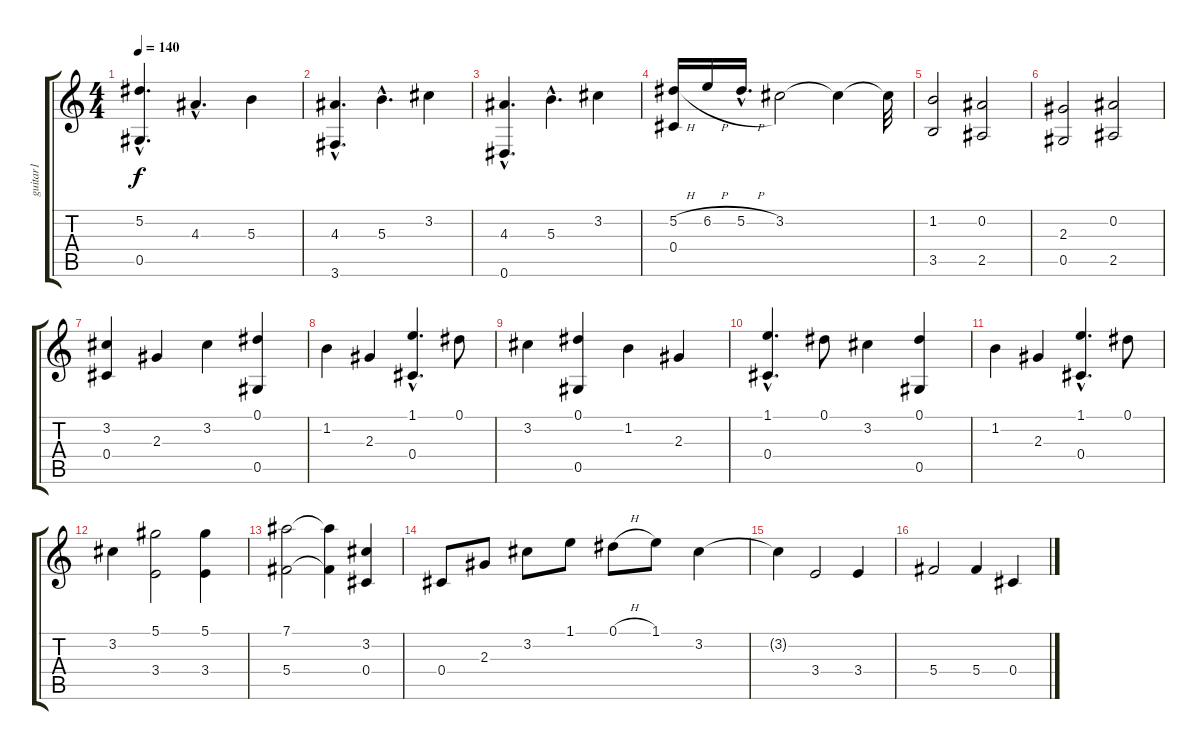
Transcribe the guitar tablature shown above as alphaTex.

\track ("guitar1" "guitar1") {instrument acousticguitarnylon}
\staff {score tabs}
\tuning (Eb4 Bb3 Gb3 Db3 Ab2 Eb2) {hide}
\ts (4 4)
\tempo 140
\clef g2
\ks c
(5.2{hac} 0.5{hac}).4{d dy f} 4.3{hac}.4{d} 5.3.4 |
(4.3{hac} 3.6{hac}).4{d} 5.3{hac}.4{d} 3.2.4 |
(4.3{hac} 0.6{hac}).4{d} 5.3{hac}.4{d} 3.2.4 |
(5.2{h} 0.4).16 6.2{h}.16 5.2{h hac}.16{d} 3.2.2 3.2{t}.4 3.2{t}.32 |
(1.2 3.5).2 (0.2 2.5).2 |
(2.3 0.5).2 (0.2 2.5).2 |
(3.2 0.4).4 2.3.4 3.2.4 (0.1 0.5).4 |
1.2.4 2.3.4 (1.1{hac} 0.4).4{d} 0.1.8 |
3.2.4 (0.1 0.5).4 1.2.4 2.3.4 |
(1.1{hac} 0.4{hac}).4{d} 0.1.8 3.2.4 (0.1 0.5).4 |
1.2.4 2.3.4 (1.1{hac} 0.4{hac}).4{d} 0.1.8 |
3.2.4 (5.1 3.4).2 (5.1 3.4).4 |
(7.1 5.4).2 (7.1{t} 5.4{t}).4 (3.2 0.4).4 |
0.4.8 2.3.8 3.2.8 1.1.8 0.1{h}.8 1.1.8 3.2.4 |
3.2{t}.4 3.4.2 3.4.4 |
5.4.2 5.4.4 0.4.4
